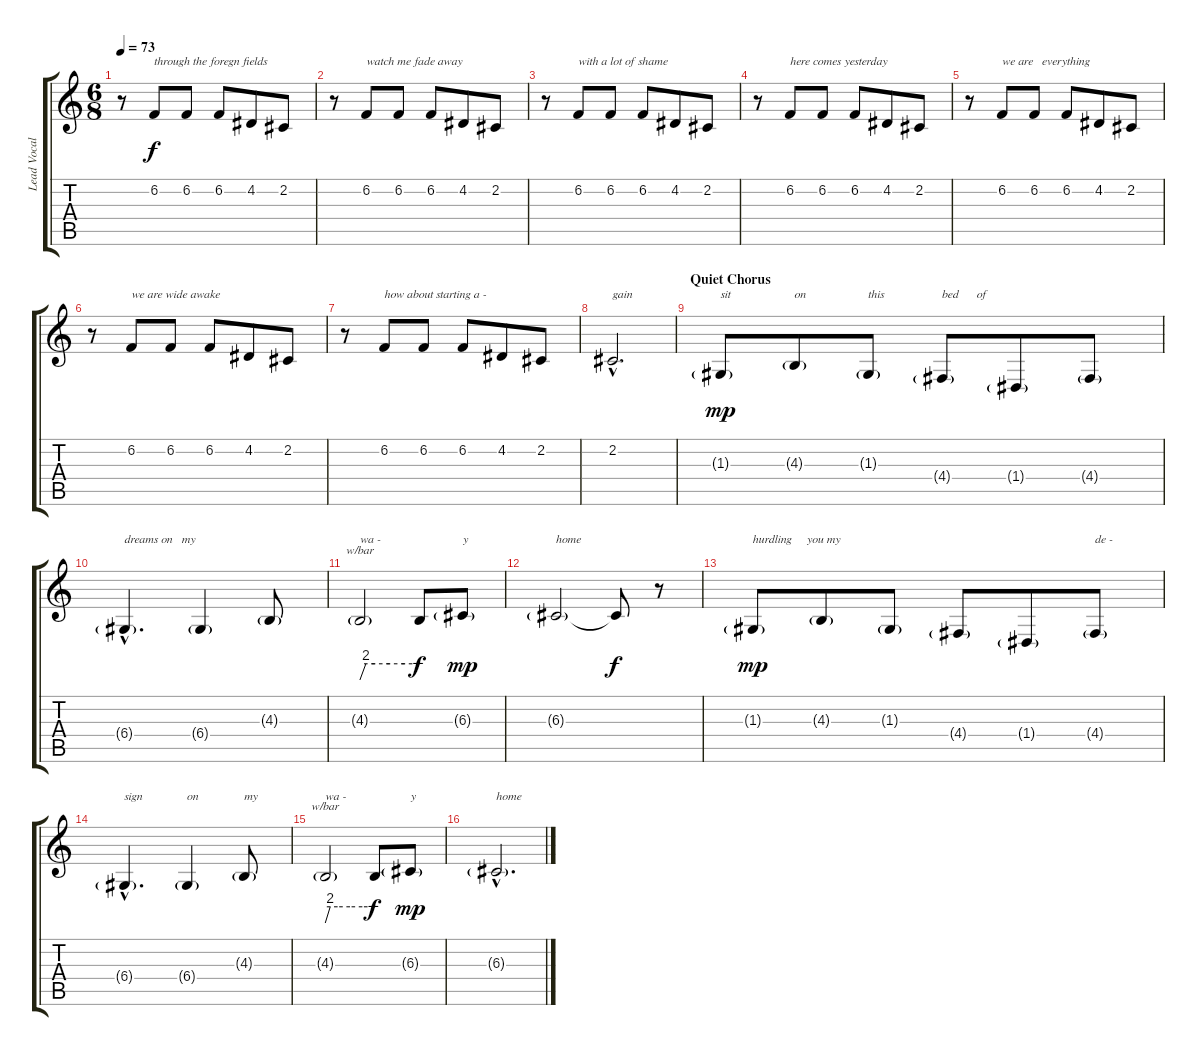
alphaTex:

\track ("Lead Vocal" "Lead Vocal") {instrument baritonesax}
\staff {score tabs}
\tuning (E4 B3 G3 D3 A2 E2) {hide}
\ts (6 8)
\tempo 73
\clef g2
\ks c
r.8{dy f} 6.2.8{txt "through the foregn fields"} 6.2.8 6.2.8 4.2.8 2.2.8 |
r.8 6.2.8{txt "watch me fade away"} 6.2.8 6.2.8 4.2.8 2.2.8 |
r.8 6.2.8{txt "with a lot of shame"} 6.2.8 6.2.8 4.2.8 2.2.8 |
r.8 6.2.8{txt "here comes yesterday"} 6.2.8 6.2.8 4.2.8 2.2.8 |
r.8 6.2.8{txt "we are   everything"} 6.2.8 6.2.8 4.2.8 2.2.8 |
r.8 6.2.8{txt "we are wide awake"} 6.2.8 6.2.8 4.2.8 2.2.8 |
r.8 6.2.8{txt "how about starting a -"} 6.2.8 6.2.8 4.2.8 2.2.8 |
2.2{hac}.2{d txt "gain"} |
\section ("" "Quiet Chorus")
1.3{g}.8{txt "sit" dy mp} 4.3{g}.8{txt "on"} 1.3{g}.8{txt "this"} 4.4{g}.8{txt "bed      of"} 1.4{g}.8 4.4{g}.8 |
6.4{g hac}.4{d txt "dreams on   my"} 6.4{g}.4 4.3{g}.8 |
4.3{g}.2{tbe (custom default 0 0 6 8 15 8 30 8 45 8 60 8) txt "wa -"} 4.3{t}.8{dy f} 6.3{g}.8{txt "y" dy mp} |
6.3{g}.2{txt "home"} 6.3{t}.8{dy f} r.8 |
1.3{g}.8{txt "hurdling     you my" dy mp} 4.3{g}.8 1.3{g}.8 4.4{g}.8 1.4{g}.8 4.4{g}.8{txt "de -"} |
6.4{g hac}.4{d txt "sign"} 6.4{g}.4{txt "on"} 4.3{g}.8{txt "my"} |
4.3{g}.2{tbe (custom default 0 0 6 8 15 8 30 8 45 8 60 8) txt "wa -"} 4.3{t}.8{dy f} 6.3{g}.8{txt "y" dy mp} |
6.3{g hac}.2{d txt "home"}
